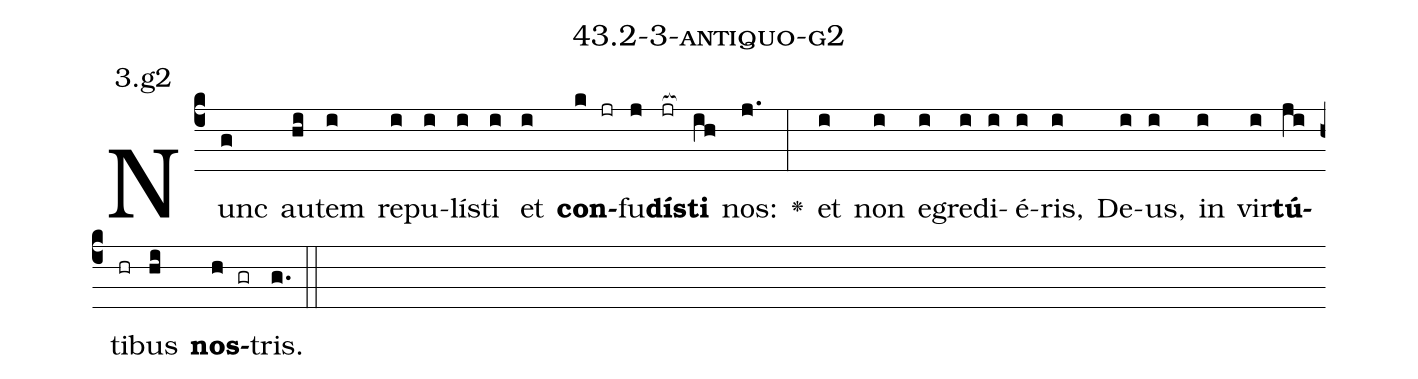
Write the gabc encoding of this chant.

name: 43.2-3-antiquo-g2;
annotation: 3.g2;
%%
(c4)Nunc(g) au(hi)tem(i) re(i)pu(i)lís(i)ti(i) et(i) <b>con</b>(k jr)fu(j)<b>dís</b>(jr[ocb:1{])<b>ti</b>(ih[ocb:0}]) nos:(j.) <v>\greheightstar</v>(:) et(i) non(i) e(i)gre(i)di(i)é(i)ris,(i) De(i)us,(i) in(i) vir(i)<b>tú</b>(ji)ti(hr)bus(hi) <b>nos</b>(h gr)tris.(g.) (::)


%E(i) u(i) o(ji) u(hi) a(h) e.(g.) (::)
